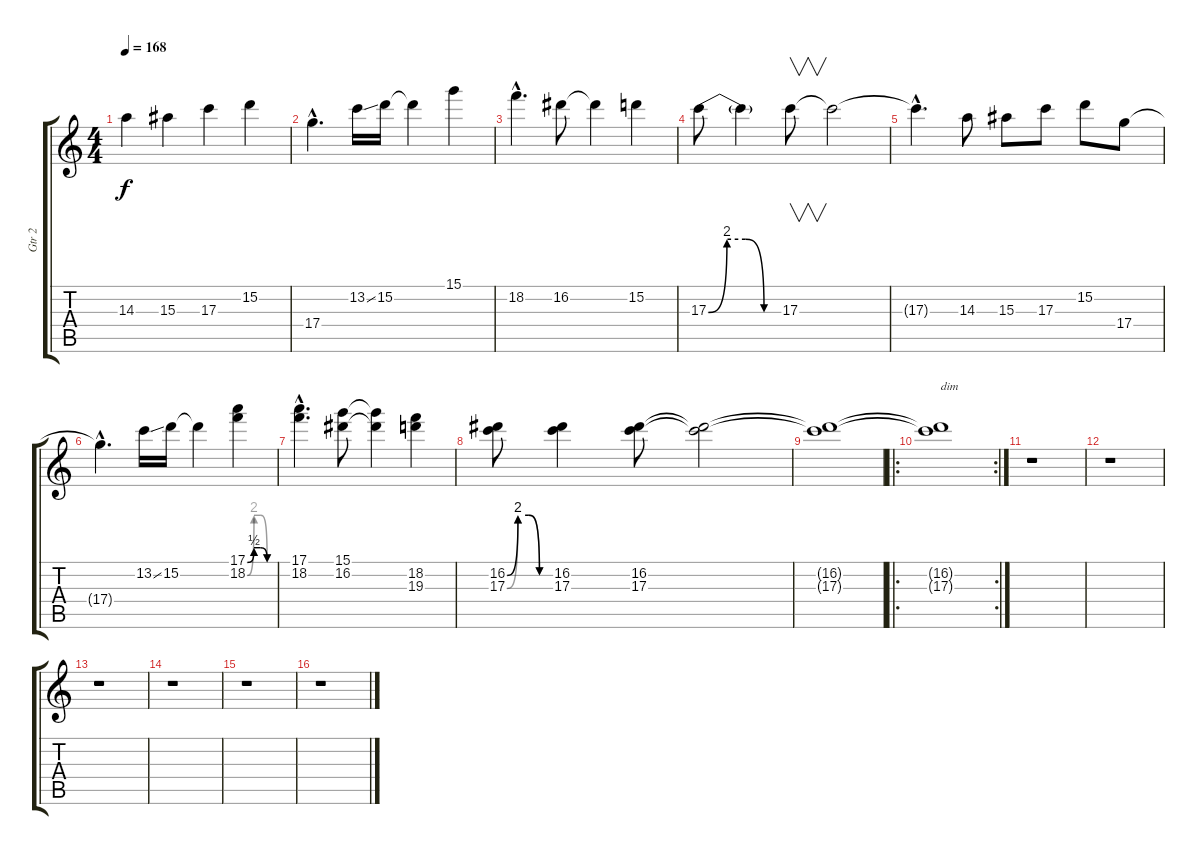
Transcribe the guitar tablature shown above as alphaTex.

\track ("Gtr 2" "Gtr 2") {instrument distortionguitar}
\staff {score tabs}
\tuning (E4 B3 G3 D3 A2 E2) {hide}
\ts (4 4)
\tempo 168
\clef g2
\ks c
14.3.4{dy f} 15.3.4 17.3.4 15.2.4 |
17.4{hac}.4{d} 13.2{ss}.16 15.2.16 15.2{t}.4 15.1.4 |
18.2{hac}.4{d} 16.2.8 16.2{t}.4 15.2.4 |
17.3{be (custom 0 0 15 8 30 8 45 0 60 0)}.8 17.3{t}.4 17.3.8{v} 17.3{t}.2 |
17.3{hac t}.4{d} 14.3.8 15.3.8 17.3.8 15.2.8 17.4.8 |
17.4{hac t}.4{d} 13.2{ss}.16 15.2.16 15.2{t}.4 (17.1{be (custom 0 0 15 2 30 2 45 0 60 0)} 18.2{be (custom 0 0 15 8 30 8 45 0 60 0)}).4 |
(17.1{hac} 18.2{hac}).4{d} (15.1 16.2).8 (15.1{t} 16.2{t}).4 (18.2 19.3).4 |
(16.2{be (custom 0 0 15 8 30 8 45 0 60 0)} 17.3{be (custom 0 0 15 8 30 8 45 0 60 0)}).8 (16.2 17.3).4 (16.2 17.3).8 (16.2{t} 17.3{t}).2 |
(16.2{t} 17.3{t}).1 |
\ro
\rc 2
(16.2{t} 17.3{t}).1{txt "dim"} |
r.1 |
r.1 |
r.1 |
r.1 |
r.1 |
r.1
